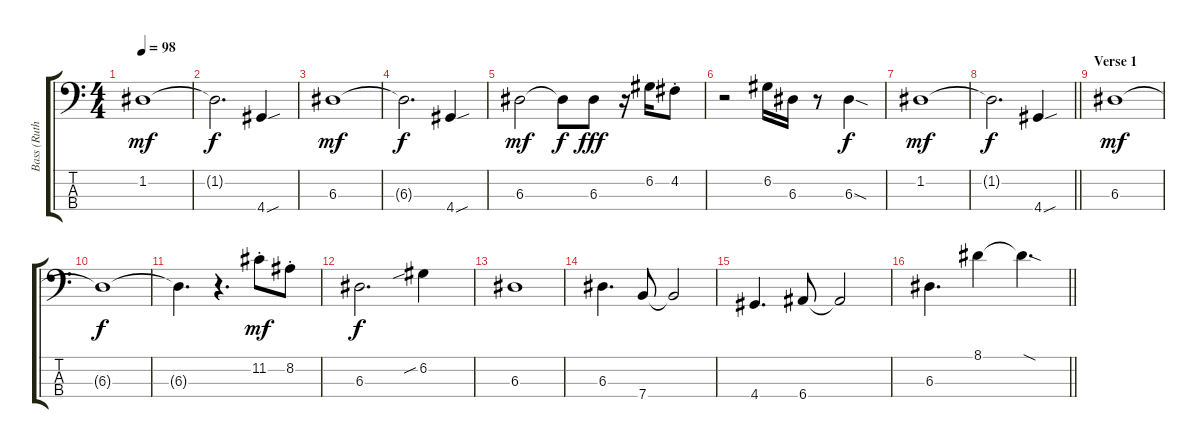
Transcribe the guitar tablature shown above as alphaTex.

\track ("Bass (Rutherford)" "Bass (Ruth") {instrument electricbassfinger}
\staff {score tabs}
\tuning (G2 D2 A1 E1) {hide}
\ts (4 4)
\tempo 98
\clef f4
\ks c
1.2.1{dy mf} |
1.2{t}.2{d dy f} 4.4{sou}.4 |
6.3.1{dy mf} |
6.3{t}.2{d dy f} 4.4{sou}.4 |
6.3.2{dy mf} 6.3{t}.8{dy f} 6.3.8{dy fff} r.16 6.2.16 4.2{st}.8 |
r.2 6.2.16 6.3.16 r.8 6.3{sod}.4{dy f} |
1.2.1{dy mf} |
\barLineRight lightlight
1.2{t}.2{d dy f} 4.4{sou}.4 |
\section ("" "Verse 1")
6.3.1{dy mf} |
6.3{t}.1{dy f} |
6.3{t}.4{d} r.4{d} 11.2{st}.8{dy mf} 8.2{st}.8 |
6.3.2{d dy f} 6.2{sib}.4 |
6.3.1 |
6.3.4{d} 7.4.8 7.4{t}.2 |
4.4.4{d} 6.4.8 6.4{t}.2 |
\barLineRight lightlight
6.3.4{d} 8.1.4 8.1{sod t}.4{d}
